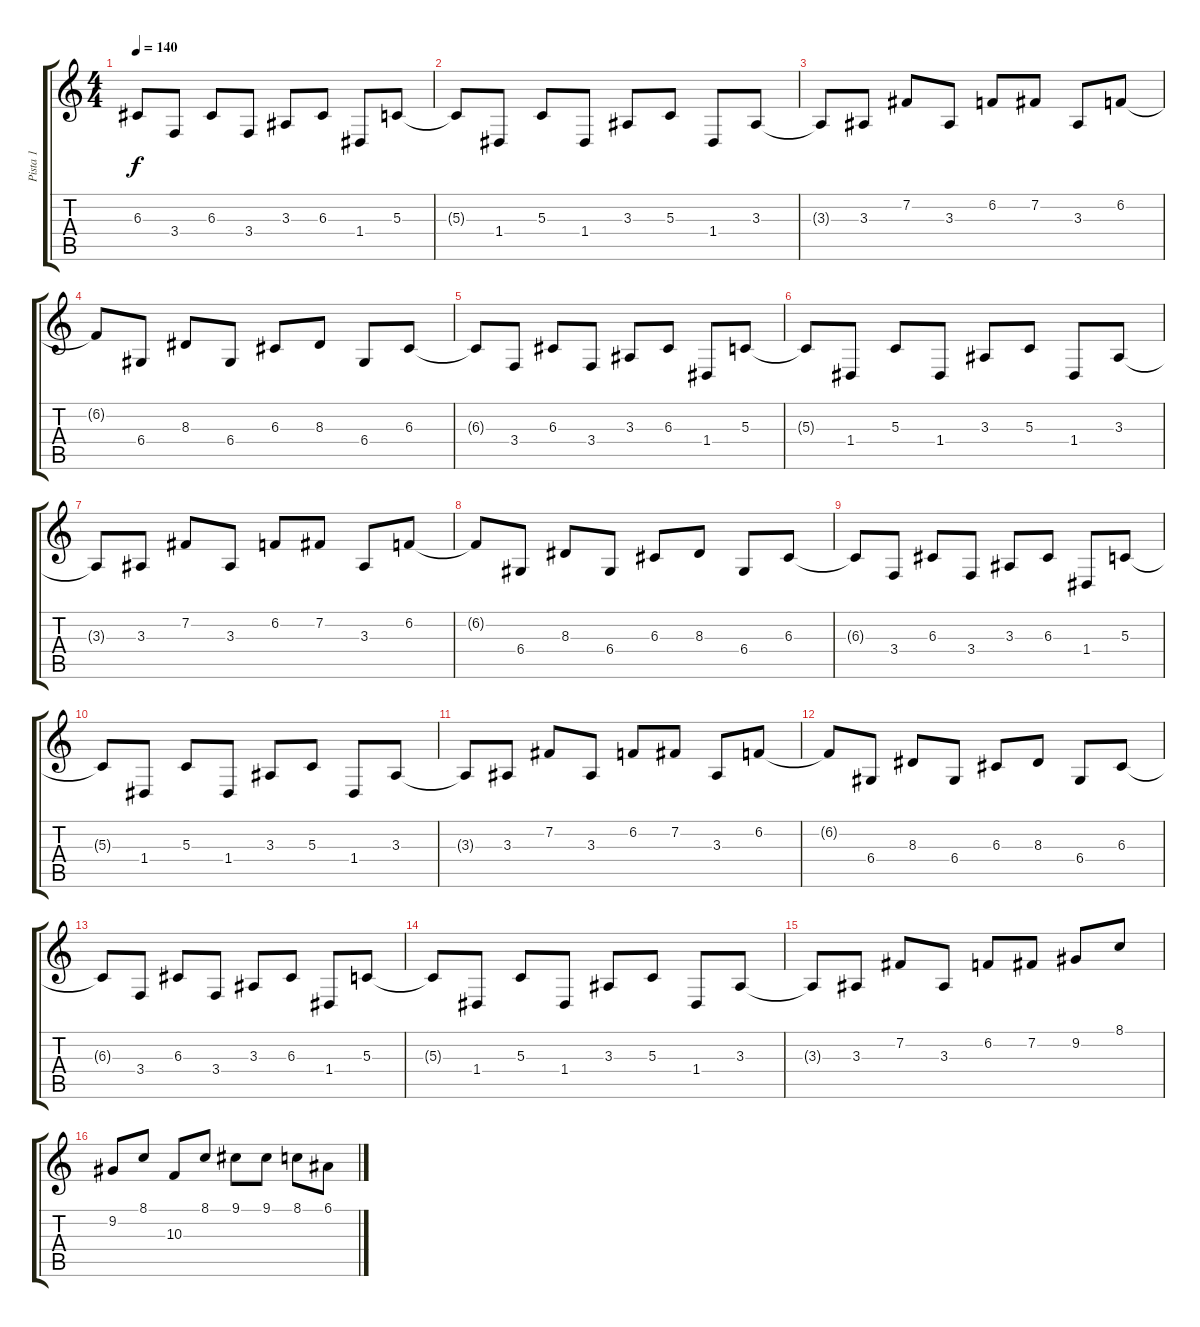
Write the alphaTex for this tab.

\track ("Pista 1" "Pista 1") {instrument lead2sawtooth}
\staff {score tabs}
\tuning (E4 B3 G3 D3 A2 E2) {hide}
\ts (4 4)
\tempo 140
\clef g2
\ks c
6.3{t}.8{dy f} 3.4.8 6.3.8 3.4.8 3.3.8 6.3.8 1.4.8 5.3.8 |
5.3{t}.8 1.4.8 5.3.8 1.4.8 3.3.8 5.3.8 1.4.8 3.3.8 |
3.3{t}.8 3.3.8 7.2.8 3.3.8 6.2.8 7.2.8 3.3.8 6.2.8 |
6.2{t}.8 6.4.8 8.3.8 6.4.8 6.3.8 8.3.8 6.4.8 6.3.8 |
6.3{t}.8 3.4.8 6.3.8 3.4.8 3.3.8 6.3.8 1.4.8 5.3.8 |
5.3{t}.8 1.4.8 5.3.8 1.4.8 3.3.8 5.3.8 1.4.8 3.3.8 |
3.3{t}.8 3.3.8 7.2.8 3.3.8 6.2.8 7.2.8 3.3.8 6.2.8 |
6.2{t}.8 6.4.8 8.3.8 6.4.8 6.3.8 8.3.8 6.4.8 6.3.8 |
6.3{t}.8 3.4.8 6.3.8 3.4.8 3.3.8 6.3.8 1.4.8 5.3.8 |
5.3{t}.8 1.4.8 5.3.8 1.4.8 3.3.8 5.3.8 1.4.8 3.3.8 |
3.3{t}.8 3.3.8 7.2.8 3.3.8 6.2.8 7.2.8 3.3.8 6.2.8 |
6.2{t}.8 6.4.8 8.3.8 6.4.8 6.3.8 8.3.8 6.4.8 6.3.8 |
6.3{t}.8 3.4.8 6.3.8 3.4.8 3.3.8 6.3.8 1.4.8 5.3.8 |
5.3{t}.8 1.4.8 5.3.8 1.4.8 3.3.8 5.3.8 1.4.8 3.3.8 |
3.3{t}.8 3.3.8 7.2.8 3.3.8 6.2.8 7.2.8 9.2.8 8.1.8 |
9.2.8 8.1.8 10.3.8 8.1.8 9.1.8 9.1.8 8.1.8 6.1.8
